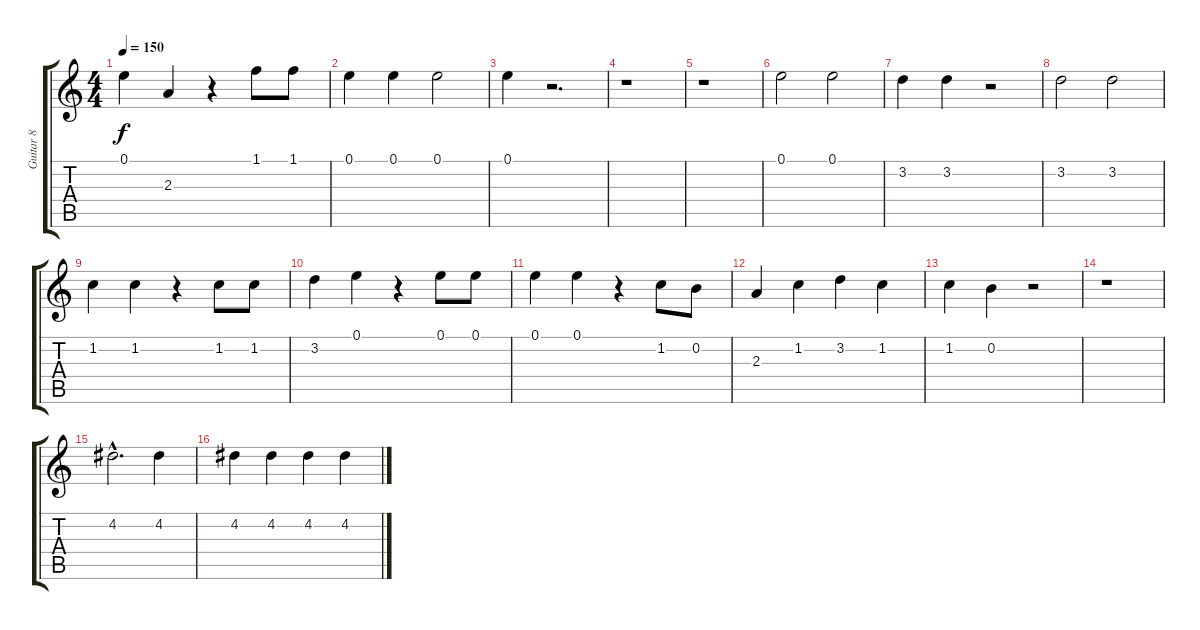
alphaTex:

\track ("Guitar 8" "Guitar 8") {instrument acousticguitarnylon}
\staff {score tabs}
\tuning (E4 B3 G3 D3 A2 E2) {hide}
\ts (4 4)
\tempo 150
\clef g2
\ks c
0.1.4{dy f} 2.3.4 r.4 1.1.8 1.1.8 |
0.1.4 0.1.4 0.1.2 |
0.1.4 r.2{d} |
r.1 |
r.1 |
0.1.2 0.1.2 |
3.2.4 3.2.4 r.2 |
3.2.2 3.2.2 |
1.2.4 1.2.4 r.4 1.2.8 1.2.8 |
3.2.4 0.1.4 r.4 0.1.8 0.1.8 |
0.1.4 0.1.4 r.4 1.2.8 0.2.8 |
2.3.4 1.2.4 3.2.4 1.2.4 |
1.2.4 0.2.4 r.2 |
r.1 |
4.2{hac}.2{d} 4.2.4 |
4.2.4 4.2.4 4.2.4 4.2.4
